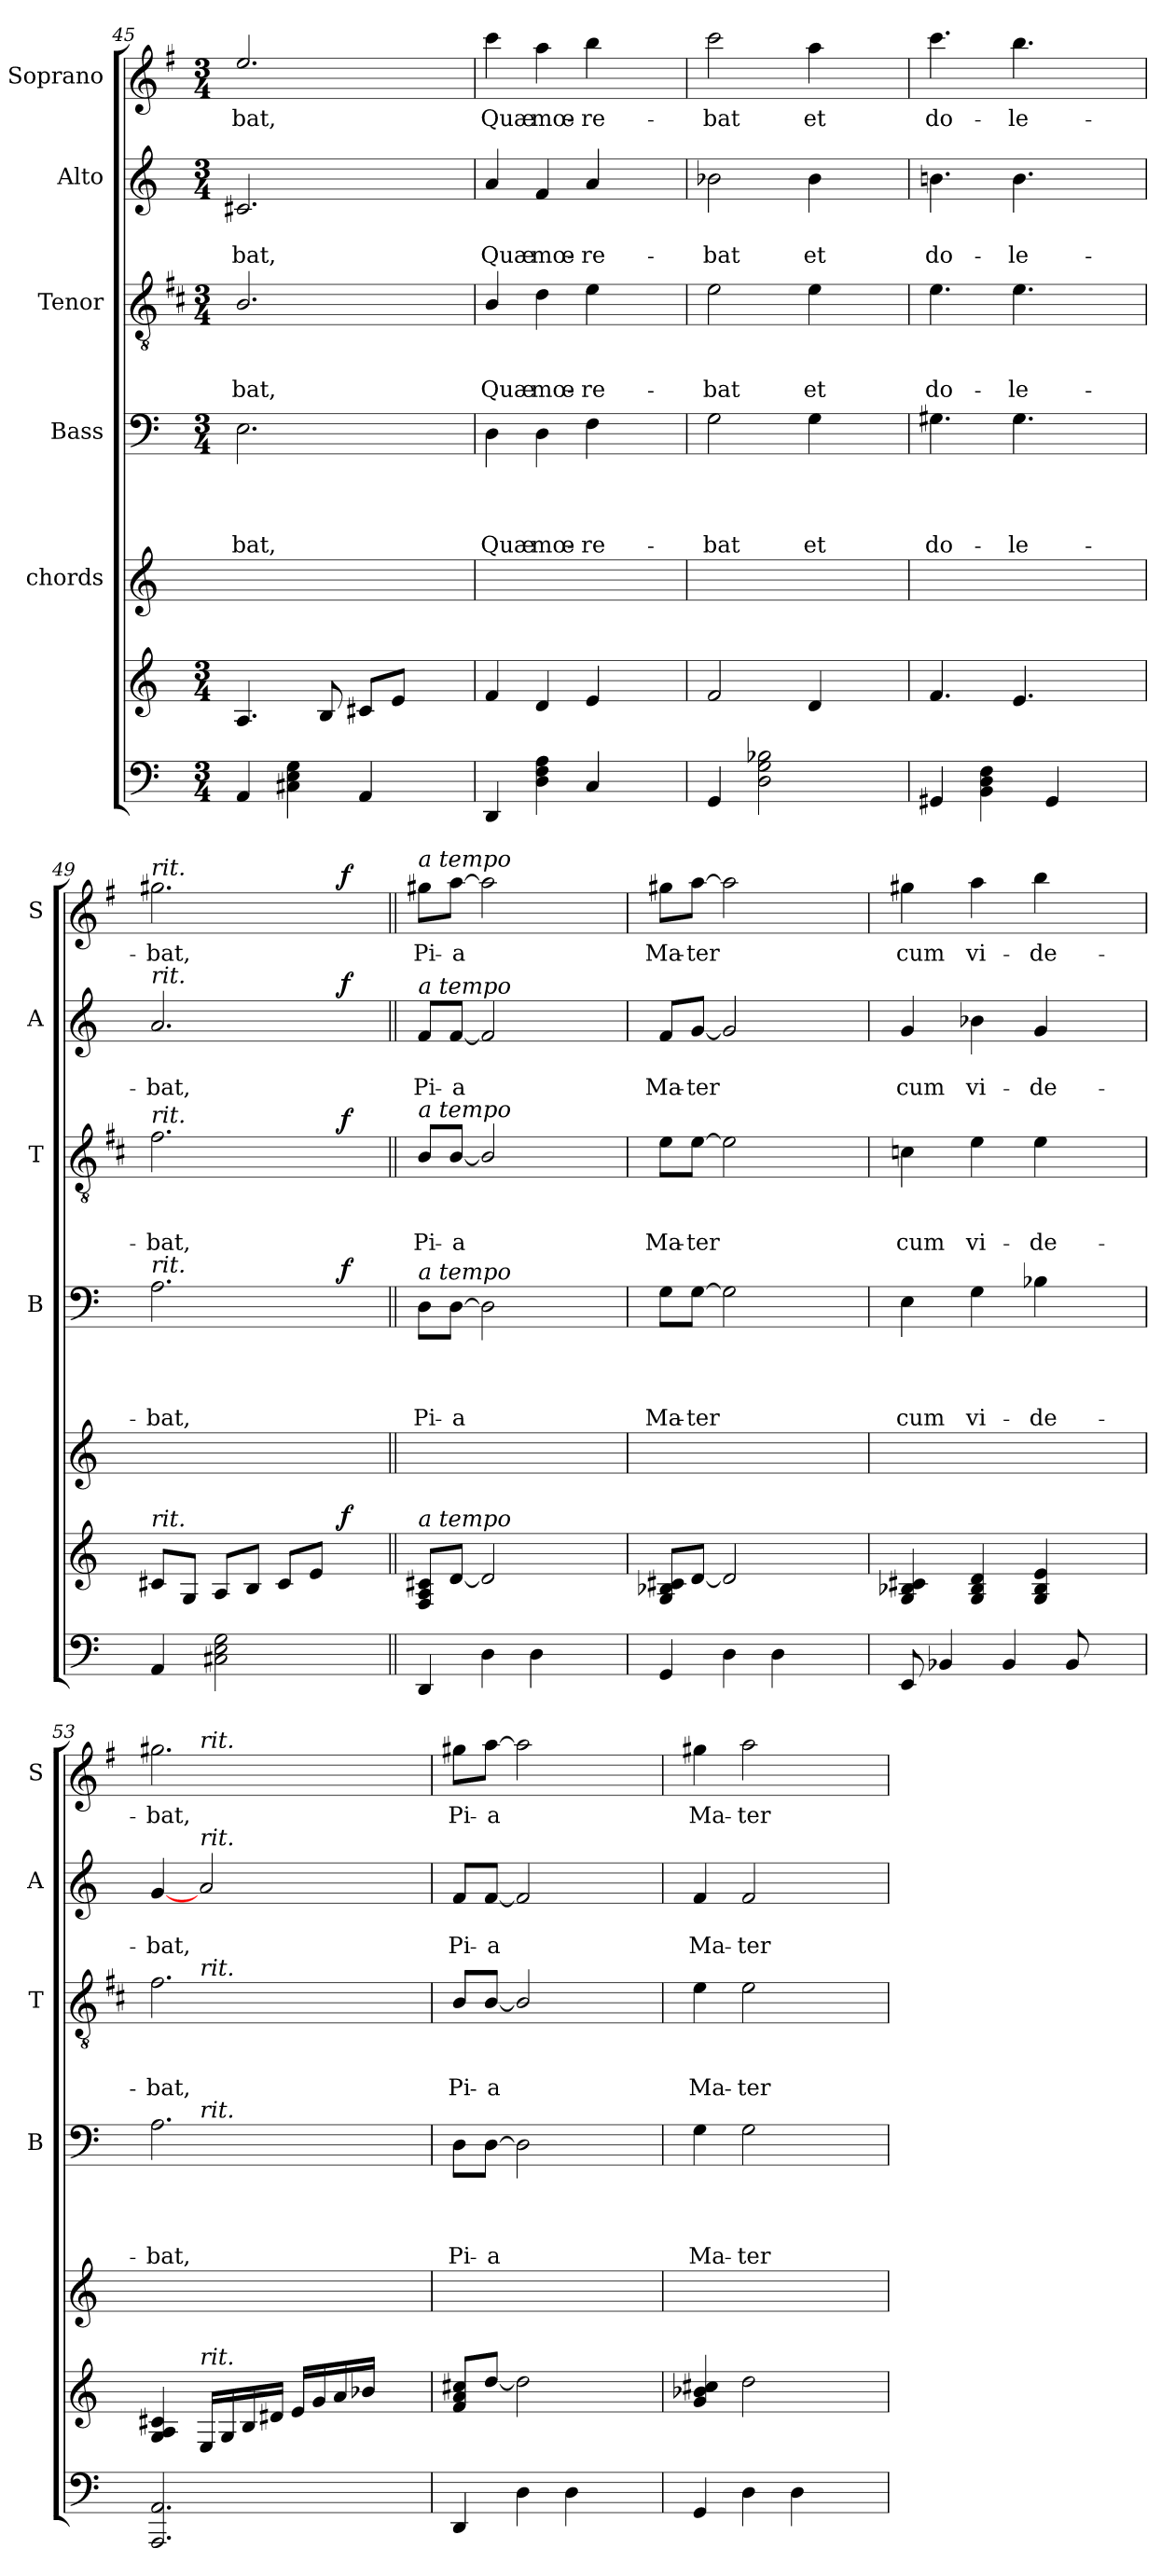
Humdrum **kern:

**kern	**kern	**dynam	**kern	**kern	**text	**text	**text	**text	**dynam	**kern	**text	**text	**text	**dynam	**kern	**text	**text	**dynam	**kern	**text	**dynam
*part6	*part6	*part6	*part5	*part4	*part4	*part4	*part4	*part4	*part4	*part3	*part3	*part3	*part3	*part3	*part2	*part2	*part2	*part2	*part1	*part1	*part1
*staff7	*staff6	*staff6/7	*staff5	*staff4	*staff4	*staff4	*staff4	*staff4	*staff4	*staff3	*staff3	*staff3	*staff3	*staff3	*staff2	*staff2	*staff2	*staff2	*staff1	*staff1	*staff1
*	*	*	*I"chords	*I"Bass	*	*	*	*	*	*I"Tenor	*	*	*	*	*I"Alto	*	*	*	*I"Soprano	*	*
*	*	*	*	*I'B	*	*	*	*	*	*I'T	*	*	*	*	*I'A	*	*	*	*I'S	*	*
*clefF4	*clefG2	*	*clefG2	*clefF4	*	*	*	*	*	*clefGv2	*	*	*	*	*clefG2	*	*	*	*clefG2	*	*
*	*	*	*	*	*	*	*	*	*	*ITrd1c2	*	*	*	*	*	*	*	*	*ITrd4c7	*	*
*k[]	*k[]	*	*k[]	*k[]	*	*	*	*	*	*k[]	*	*	*	*	*k[]	*	*	*	*k[]	*	*
*a:	*a:	*	*a:	*a:	*	*	*	*	*	*a:	*	*	*	*	*a:	*	*	*	*a:	*	*
*M3/4	*M3/4	*	*	*M3/4	*	*	*	*	*	*M3/4	*	*	*	*	*M3/4	*	*	*	*M3/4	*	*
=45	=45	=45	=45	=45	=45	=45	=45	=45	=45	=45	=45	=45	=45	=45	=45	=45	=45	=45	=45	=45	=45
!	!	!	!	!	!	!	!	!LO:LY:b	!	!	!	!	!LO:LY:b	!	!	!	!LO:LY:b	!	!	!LO:LY:b	!
4AA/	4.A/	.	1ryy	2.E\	.	.	.	-bat,	.	2.A/	.	.	-bat,	.	2.c#X/	.	-bat,	.	2.a/	-bat,	.
4C#X\ 4E\ 4G\	.	.	.	.	.	.	.	.	.	.	.	.	.	.	.	.	.	.	.	.	.
.	8B/	.	.	.	.	.	.	.	.	.	.	.	.	.	.	.	.	.	.	.	.
4AA/	8c#X/L	.	.	.	.	.	.	.	.	.	.	.	.	.	.	.	.	.	.	.	.
.	8e/J	.	.	.	.	.	.	.	.	.	.	.	.	.	.	.	.	.	.	.	.
4ryy	4ryy	.	.	4ryy	.	.	.	.	.	4ryy	.	.	.	.	4ryy	.	.	.	4ryy	.	.
=46	=46	=46	=46	=46	=46	=46	=46	=46	=46	=46	=46	=46	=46	=46	=46	=46	=46	=46	=46	=46	=46
!	!	!	!	!	!	!	!	!LO:LY:b	!	!	!	!	!LO:LY:b	!	!	!	!LO:LY:b	!	!	!LO:LY:b	!
4DD/	4f/	.	1ryy	4D\	.	.	.	Quæ	.	4A/	.	.	Quæ	.	4a/	.	Quæ	.	4ff\	Quæ	.
!	!	!	!	!	!	!	!	!LO:LY:b	!	!	!	!	!LO:LY:b	!	!	!	!LO:LY:b	!	!	!LO:LY:b	!
4D\ 4F\ 4A\	4d/	.	.	4D\	.	.	.	mœ-	.	4c\	.	.	mœ-	.	4f/	.	mœ-	.	4dd\	mœ-	.
!	!	!	!	!	!	!	!	!LO:LY:b	!	!	!	!	!LO:LY:b	!	!	!	!LO:LY:b	!	!	!LO:LY:b	!
4C/	4e/	.	.	4F\	.	.	.	-re-	.	4d\	.	.	-re-	.	4a/	.	-re-	.	4ee\	-re-	.
4ryy	4ryy	.	.	4ryy	.	.	.	.	.	4ryy	.	.	.	.	4ryy	.	.	.	4ryy	.	.
!!LO:PB:g=z
=47	=47	=47	=47	=47	=47	=47	=47	=47	=47	=47	=47	=47	=47	=47	=47	=47	=47	=47	=47	=47	=47
!	!	!	!	!	!	!	!	!LO:LY:b	!	!	!	!	!LO:LY:b	!	!	!	!LO:LY:b	!	!	!LO:LY:b	!
4GG/	2f/	.	1ryy	2G\	.	.	.	-bat	.	2d\	.	.	-bat	.	2b-X\	.	-bat	.	2ff\	-bat	.
2D\ 2G\ 2B-X\	.	.	.	.	.	.	.	.	.	.	.	.	.	.	.	.	.	.	.	.	.
!	!	!	!	!	!	!	!	!LO:LY:b	!	!	!	!	!LO:LY:b	!	!	!	!LO:LY:b	!	!	!LO:LY:b	!
.	4d/	.	.	4G\	.	.	.	et	.	4d\	.	.	et	.	4b-\	.	et	.	4dd\	et	.
4ryy	4ryy	.	.	4ryy	.	.	.	.	.	4ryy	.	.	.	.	4ryy	.	.	.	4ryy	.	.
=48	=48	=48	=48	=48	=48	=48	=48	=48	=48	=48	=48	=48	=48	=48	=48	=48	=48	=48	=48	=48	=48
!	!	!	!	!	!	!	!	!LO:LY:b	!	!	!	!	!LO:LY:b	!	!	!	!LO:LY:b	!	!	!LO:LY:b	!
4GG#X/	4.f/	.	1ryy	4.G#X\	.	.	.	do-	.	4.d\	.	.	do-	.	4.bni\	.	do-	.	4.ff\	do-	.
4BB\ 4D\ 4F\	.	.	.	.	.	.	.	.	.	.	.	.	.	.	.	.	.	.	.	.	.
!	!	!	!	!	!	!	!	!LO:LY:b	!	!	!	!	!LO:LY:b	!	!	!	!LO:LY:b	!	!	!LO:LY:b	!
.	4.e/	.	.	4.G#\	.	.	.	-le-	.	4.d\	.	.	-le-	.	4.b\	.	-le-	.	4.ee\	-le-	.
4GG#/	.	.	.	.	.	.	.	.	.	.	.	.	.	.	.	.	.	.	.	.	.
4ryy	4ryy	.	.	4ryy	.	.	.	.	.	4ryy	.	.	.	.	4ryy	.	.	.	4ryy	.	.
=49	=49	=49	=49	=49	=49	=49	=49	=49	=49	=49	=49	=49	=49	=49	=49	=49	=49	=49	=49	=49	=49
!	!	!	!	!	!	!	!	!	!	!	!	!	!	!	!	!	!	!	!LO:TX:a:i:t=rit.	!	!
!	!	!	!	!	!	!	!	!	!	!	!	!	!	!	!LO:TX:a:i:t=rit.	!	!	!	!	!	!
!	!	!	!	!	!	!	!	!	!	!LO:TX:a:i:t=rit.	!	!	!	!	!	!	!	!	!	!	!
!	!	!	!	!LO:TX:a:i:t=rit.	!	!	!	!	!	!	!	!	!	!	!	!	!	!	!	!	!
!	!LO:TX:a:i:t=rit.	!	!	!	!	!	!	!	!	!	!	!	!	!	!	!	!	!	!	!	!
!	!	!	!	!	!	!	!	!LO:LY:b	!	!	!	!	!LO:LY:b	!	!	!	!LO:LY:b	!	!	!LO:LY:b	!
4AA/	8c#X/L	.	1ryy	2.A\	.	.	.	-bat,	.	2.e\	.	.	-bat,	.	2.a/	.	-bat,	.	2.cc#X\	-bat,	.
.	8G/J	.	.	.	.	.	.	.	.	.	.	.	.	.	.	.	.	.	.	.	.
2C#X\ 2E\ 2G\	8A/L	.	.	.	.	.	.	.	.	.	.	.	.	.	.	.	.	.	.	.	.
.	8B/J	.	.	.	.	.	.	.	.	.	.	.	.	.	.	.	.	.	.	.	.
.	8c#/L	.	.	.	.	.	.	.	.	.	.	.	.	.	.	.	.	.	.	.	.
.	8e/J	.	.	.	.	.	.	.	.	.	.	.	.	.	.	.	.	.	.	.	.
!	!	!LO:DY:a	!	!	!	!	!	!	!LO:DY:a	!	!	!	!	!LO:DY:a	!	!	!	!LO:DY:a	!	!	!LO:DY:a
4ryy	4ryy	f	.	4ryy	.	.	.	.	f	4ryy	.	.	.	f	4ryy	.	.	f	4ryy	.	f
=50||	=50||	=50||	=50||	=50||	=50||	=50||	=50||	=50||	=50||	=50||	=50||	=50||	=50||	=50||	=50||	=50||	=50||	=50||	=50||	=50||	=50||
!	!	!	!	!	!	!	!	!	!	!	!	!	!	!	!	!	!	!	!LO:TX:a:i:t=a tempo	!	!
!	!	!	!	!	!	!	!	!	!	!	!	!	!	!	!LO:TX:a:i:t=a tempo	!	!	!	!	!	!
!	!	!	!	!	!	!	!	!	!	!LO:TX:a:i:t=a tempo	!	!	!	!	!	!	!	!	!	!	!
!	!	!	!	!LO:TX:a:i:t=a tempo	!	!	!	!	!	!	!	!	!	!	!	!	!	!	!	!	!
!	!LO:TX:a:i:t=a tempo	!	!	!	!	!	!	!	!	!	!	!	!	!	!	!	!	!	!	!	!
!	!	!	!	!	!	!	!	!LO:LY:b	!	!	!	!	!LO:LY:b	!	!	!	!LO:LY:b	!	!	!LO:LY:b	!
4DD/	8F/ 8A/ 8c#X/L	.	1ryy	8D\L	.	.	.	Pi-	.	8A/L	.	.	Pi-	.	8f/L	.	Pi-	.	8cc#X\L	Pi-	.
!	!	!	!	!	!	!	!	!LO:LY:b	!	!	!	!	!LO:LY:b	!	!	!	!LO:LY:b	!	!	!LO:LY:b	!
.	[8d/J	.	.	[8D\J	.	.	.	-a	.	[8A/J	.	.	-a	.	[8f/J	.	-a	.	[8dd\J	-a	.
4D\	2d/]	.	.	2D\]	.	.	.	.	.	2A/]	.	.	.	.	2f/]	.	.	.	2dd\]	.	.
4D\	.	.	.	.	.	.	.	.	.	.	.	.	.	.	.	.	.	.	.	.	.
4ryy	4ryy	.	.	4ryy	.	.	.	.	.	4ryy	.	.	.	.	4ryy	.	.	.	4ryy	.	.
=51	=51	=51	=51	=51	=51	=51	=51	=51	=51	=51	=51	=51	=51	=51	=51	=51	=51	=51	=51	=51	=51
!	!	!	!	!	!	!	!	!LO:LY:b	!	!	!	!	!LO:LY:b	!	!	!	!LO:LY:b	!	!	!LO:LY:b	!
4GG/	8G/ 8B-X/ 8c#X/L	.	1ryy	8G\L	.	.	.	Ma-	.	8d\L	.	.	Ma-	.	8f/L	.	Ma-	.	8cc#X\L	Ma-	.
!	!	!	!	!	!	!	!	!LO:LY:b	!	!	!	!	!LO:LY:b	!	!	!	!LO:LY:b	!	!	!LO:LY:b	!
.	[8d/J	.	.	[8G\J	.	.	.	-ter	.	[8d\J	.	.	-ter	.	[8g/J	.	-ter	.	[8dd\J	-ter	.
4D\	2d/]	.	.	2G\]	.	.	.	.	.	2d\]	.	.	.	.	2g/]	.	.	.	2dd\]	.	.
4D\	.	.	.	.	.	.	.	.	.	.	.	.	.	.	.	.	.	.	.	.	.
4ryy	4ryy	.	.	4ryy	.	.	.	.	.	4ryy	.	.	.	.	4ryy	.	.	.	4ryy	.	.
=52	=52	=52	=52	=52	=52	=52	=52	=52	=52	=52	=52	=52	=52	=52	=52	=52	=52	=52	=52	=52	=52
!	!	!	!	!	!	!	!	!LO:LY:b	!	!	!	!	!LO:LY:b	!	!	!	!LO:LY:b	!	!	!LO:LY:b	!
8EE/	4G/ 4B-X/ 4c#X/	.	1ryy	4E\	.	.	.	cum	.	4B-X\	.	.	cum	.	4g/	.	cum	.	4cc#X\	cum	.
4BB-X/	.	.	.	.	.	.	.	.	.	.	.	.	.	.	.	.	.	.	.	.	.
!	!	!	!	!	!	!	!	!LO:LY:b	!	!	!	!	!LO:LY:b	!	!	!	!LO:LY:b	!	!	!LO:LY:b	!
.	4G/ 4B-/ 4d/	.	.	4G\	.	.	.	vi-	.	4d\	.	.	vi-	.	4b-X\	.	vi-	.	4dd\	vi-	.
4BB-/	.	.	.	.	.	.	.	.	.	.	.	.	.	.	.	.	.	.	.	.	.
!	!	!	!	!	!	!	!	!LO:LY:b	!	!	!	!	!LO:LY:b	!	!	!	!LO:LY:b	!	!	!LO:LY:b	!
.	4G/ 4B-/ 4e/	.	.	4B-X\	.	.	.	-de-	.	4d\	.	.	-de-	.	4g/	.	-de-	.	4ee\	-de-	.
8BB-/	.	.	.	.	.	.	.	.	.	.	.	.	.	.	.	.	.	.	.	.	.
4ryy	4ryy	.	.	4ryy	.	.	.	.	.	4ryy	.	.	.	.	4ryy	.	.	.	4ryy	.	.
!!LO:LB:g=z
=53	=53	=53	=53	=53	=53	=53	=53	=53	=53	=53	=53	=53	=53	=53	=53	=53	=53	=53	=53	=53	=53
!	!	!	!	!	!	!	!	!LO:LY:b	!	!	!	!	!LO:LY:b	!	!	!	!LO:LY:b	!	!	!LO:LY:b	!
*	*	*	*	*^	*	*	*	*	*	*^	*	*	*	*	*	*	*	*	*^	*	*
2.AAA/ 2.AA/	4G/ 4A/ 4c#X/	.	1ryy	2.A\	4ryy	.	.	.	-bat,	.	2.e\	4ryy	.	.	-bat,	.	[4g/	.	-bat,	.	2.cc#X\	4ryy	-bat,	.
!	!	!	!	!	!	!	!	!	!	!	!	!	!	!	!	!	!	!	!	!	!	!LO:TX:a:i:t=rit.	!	!
!	!	!	!	!	!	!	!	!	!	!	!	!	!	!	!	!	!LO:TX:a:i:t=rit.	!	!	!	!	!	!	!
!	!	!	!	!	!	!	!	!	!	!	!	!LO:TX:a:i:t=rit.	!	!	!	!	!	!	!	!	!	!	!	!
!	!	!	!	!	!LO:TX:a:i:t=rit.	!	!	!	!	!	!	!	!	!	!	!	!	!	!	!	!	!	!	!
!	!LO:TX:a:i:t=rit.	!	!	!	!	!	!	!	!	!	!	!	!	!	!	!	!	!	!	!	!	!	!	!
.	16E/LL	.	.	.	2.ryy	.	.	.	.	.	.	2.ryy	.	.	.	.	2a/	.	.	.	.	2.ryy	.	.
.	16G/	.	.	.	.	.	.	.	.	.	.	.	.	.	.	.	.	.	.	.	.	.	.	.
.	16B/	.	.	.	.	.	.	.	.	.	.	.	.	.	.	.	.	.	.	.	.	.	.	.
.	16d#X/JJ	.	.	.	.	.	.	.	.	.	.	.	.	.	.	.	.	.	.	.	.	.	.	.
.	16e/LL	.	.	.	.	.	.	.	.	.	.	.	.	.	.	.	.	.	.	.	.	.	.	.
.	16g/	.	.	.	.	.	.	.	.	.	.	.	.	.	.	.	.	.	.	.	.	.	.	.
.	16a/	.	.	.	.	.	.	.	.	.	.	.	.	.	.	.	.	.	.	.	.	.	.	.
.	16b-X/JJ	.	.	.	.	.	.	.	.	.	.	.	.	.	.	.	.	.	.	.	.	.	.	.
4ryy	4ryy	.	.	4ryy	.	.	.	.	.	.	4ryy	.	.	.	.	.	4ryy	.	.	.	4ryy	.	.	.
=54	=54	=54	=54	=54	=54	=54	=54	=54	=54	=54	=54	=54	=54	=54	=54	=54	=54	=54	=54	=54	=54	=54	=54	=54
!	!	!	!	!	!	!	!	!	!LO:LY:b	!	!	!	!	!	!LO:LY:b	!	!	!	!LO:LY:b	!	!	!	!LO:LY:b	!
*	*	*	*	*v	*v	*	*	*	*	*	*	*	*	*	*	*	*	*	*	*	*v	*v	*	*
*	*	*	*	*	*	*	*	*	*	*v	*v	*	*	*	*	*	*	*	*	*	*	*
4DD/	8f/ 8a/ 8cc#X/L	.	1ryy	8D\L	.	.	.	Pi-	.	8A/L	.	.	Pi-	.	8f/L	.	Pi-	.	8cc#X\L	Pi-	.
!	!	!	!	!	!	!	!	!LO:LY:b	!	!	!	!	!LO:LY:b	!	!	!	!LO:LY:b	!	!	!LO:LY:b	!
.	[8dd/J	.	.	[8D\J	.	.	.	-a	.	[8A/J	.	.	-a	.	[8f/J	.	-a	.	[8dd\J	-a	.
4D\	2dd\]	.	.	2D\]	.	.	.	.	.	2A/]	.	.	.	.	2f/]	.	.	.	2dd\]	.	.
4D\	.	.	.	.	.	.	.	.	.	.	.	.	.	.	.	.	.	.	.	.	.
4ryy	4ryy	.	.	4ryy	.	.	.	.	.	4ryy	.	.	.	.	4ryy	.	.	.	4ryy	.	.
=55	=55	=55	=55	=55	=55	=55	=55	=55	=55	=55	=55	=55	=55	=55	=55	=55	=55	=55	=55	=55	=55
!	!	!	!	!	!	!	!	!LO:LY:b	!	!	!	!	!LO:LY:b	!	!	!	!LO:LY:b	!	!	!LO:LY:b	!
4GG/	4g/ 4b-X/ 4cc#X/	.	1ryy	4G\	.	.	.	Ma-	.	4d\	.	.	Ma-	.	4f/	.	Ma-	.	4cc#X\	Ma-	.
!	!	!	!	!	!	!	!	!LO:LY:b	!	!	!	!	!LO:LY:b	!	!	!	!LO:LY:b	!	!	!LO:LY:b	!
4D\	2dd\	.	.	2G\	.	.	.	-ter	.	2d\	.	.	-ter	.	2f/	.	-ter	.	2dd\	-ter	.
4D\	.	.	.	.	.	.	.	.	.	.	.	.	.	.	.	.	.	.	.	.	.
4ryy	4ryy	.	.	4ryy	.	.	.	.	.	4ryy	.	.	.	.	4ryy	.	.	.	4ryy	.	.
=	=	=	=	=	=	=	=	=	=	=	=	=	=	=	=	=	=	=	=	=	=
*-	*-	*-	*-	*-	*-	*-	*-	*-	*-	*-	*-	*-	*-	*-	*-	*-	*-	*-	*-	*-	*-
